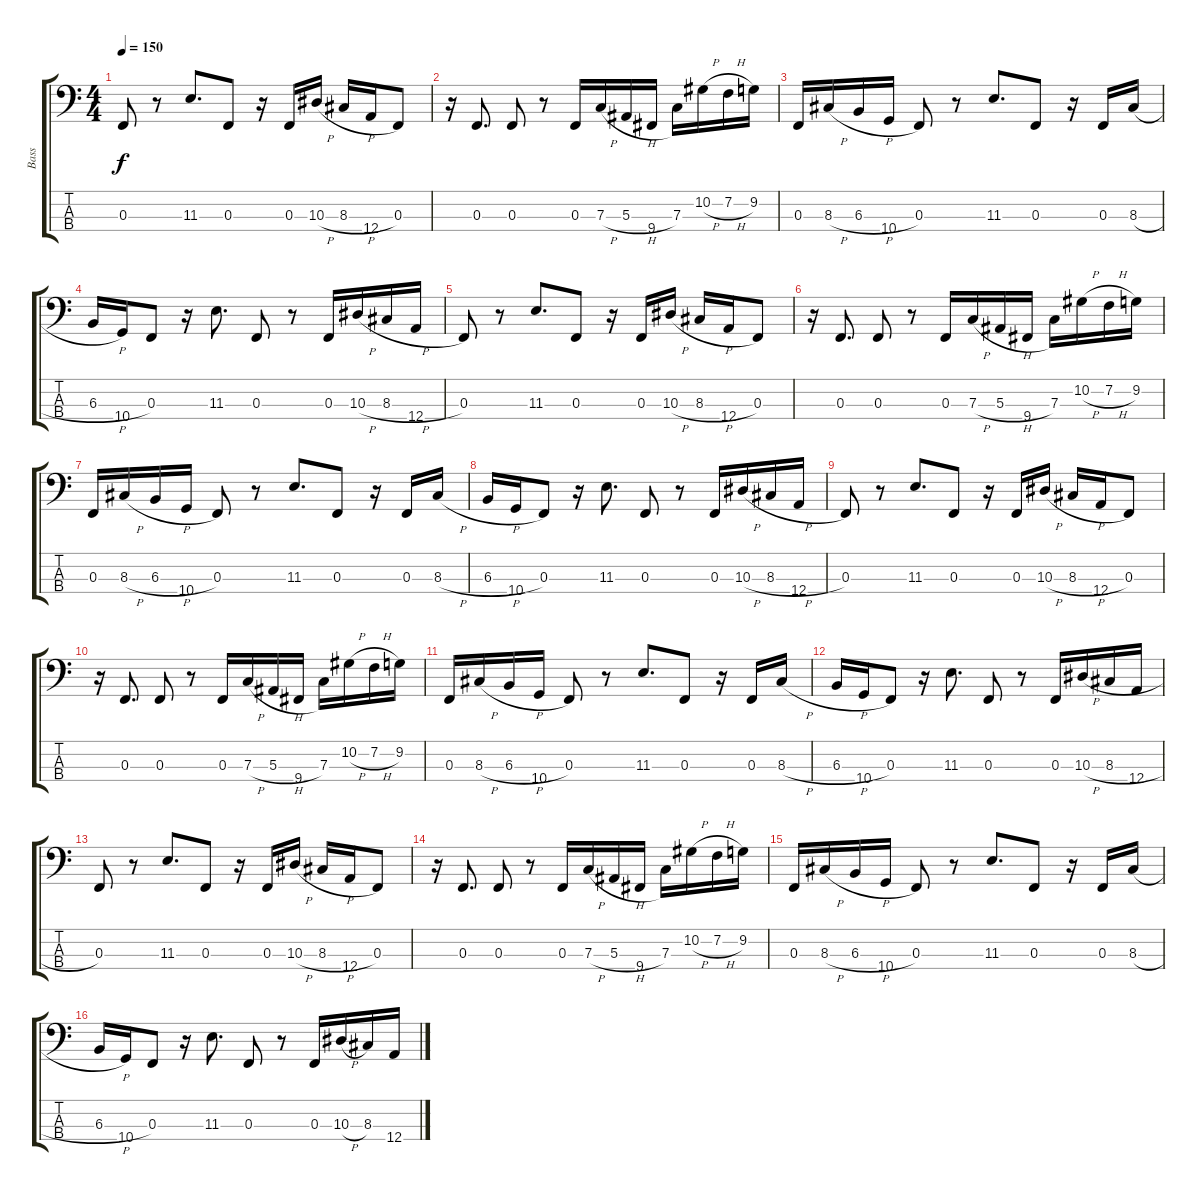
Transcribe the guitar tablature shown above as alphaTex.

\track ("Bass" "Bass") {instrument electricbasspick}
\staff {score tabs}
\tuning (D2 Bb1 F1 A0) {hide}
\ts (4 4)
\tempo 150
\clef f4
\ks c
0.3.8{dy f} r.8 11.3.8{d} 0.3.8 r.16 0.3.16 10.3{h}.16 8.3{h}.16 12.4.16 0.3.8 |
r.16 0.3.8{d} 0.3.8 r.8 0.3.16 7.3{h}.16 5.3{h}.16 9.4.16 7.3.16 10.2{h}.16 7.2{h}.16 9.2.16 |
0.3.16 8.3{h}.16 6.3{h}.16 10.4.16 0.3.8 r.8 11.3.8{d} 0.3.8 r.16 0.3.16 8.3{h}.16 |
6.3{h}.16 10.4.16 0.3.8 r.16 11.3.8{d} 0.3.8 r.8 0.3.16 10.3{h}.16 8.3{h}.16 12.4.16 |
0.3.8 r.8 11.3.8{d} 0.3.8 r.16 0.3.16 10.3{h}.16 8.3{h}.16 12.4.16 0.3.8 |
r.16 0.3.8{d} 0.3.8 r.8 0.3.16 7.3{h}.16 5.3{h}.16 9.4.16 7.3.16 10.2{h}.16 7.2{h}.16 9.2.16 |
0.3.16 8.3{h}.16 6.3{h}.16 10.4.16 0.3.8 r.8 11.3.8{d} 0.3.8 r.16 0.3.16 8.3{h}.16 |
6.3{h}.16 10.4.16 0.3.8 r.16 11.3.8{d} 0.3.8 r.8 0.3.16 10.3{h}.16 8.3{h}.16 12.4.16 |
0.3.8 r.8 11.3.8{d} 0.3.8 r.16 0.3.16 10.3{h}.16 8.3{h}.16 12.4.16 0.3.8 |
r.16 0.3.8{d} 0.3.8 r.8 0.3.16 7.3{h}.16 5.3{h}.16 9.4.16 7.3.16 10.2{h}.16 7.2{h}.16 9.2.16 |
0.3.16 8.3{h}.16 6.3{h}.16 10.4.16 0.3.8 r.8 11.3.8{d} 0.3.8 r.16 0.3.16 8.3{h}.16 |
6.3{h}.16 10.4.16 0.3.8 r.16 11.3.8{d} 0.3.8 r.8 0.3.16 10.3{h}.16 8.3{h}.16 12.4.16 |
0.3.8 r.8 11.3.8{d} 0.3.8 r.16 0.3.16 10.3{h}.16 8.3{h}.16 12.4.16 0.3.8 |
r.16 0.3.8{d} 0.3.8 r.8 0.3.16 7.3{h}.16 5.3{h}.16 9.4.16 7.3.16 10.2{h}.16 7.2{h}.16 9.2.16 |
0.3.16 8.3{h}.16 6.3{h}.16 10.4.16 0.3.8 r.8 11.3.8{d} 0.3.8 r.16 0.3.16 8.3{h}.16 |
6.3{h}.16 10.4.16 0.3.8 r.16 11.3.8{d} 0.3.8 r.8 0.3.16 10.3{h}.16 8.3{h}.16 12.4.16
